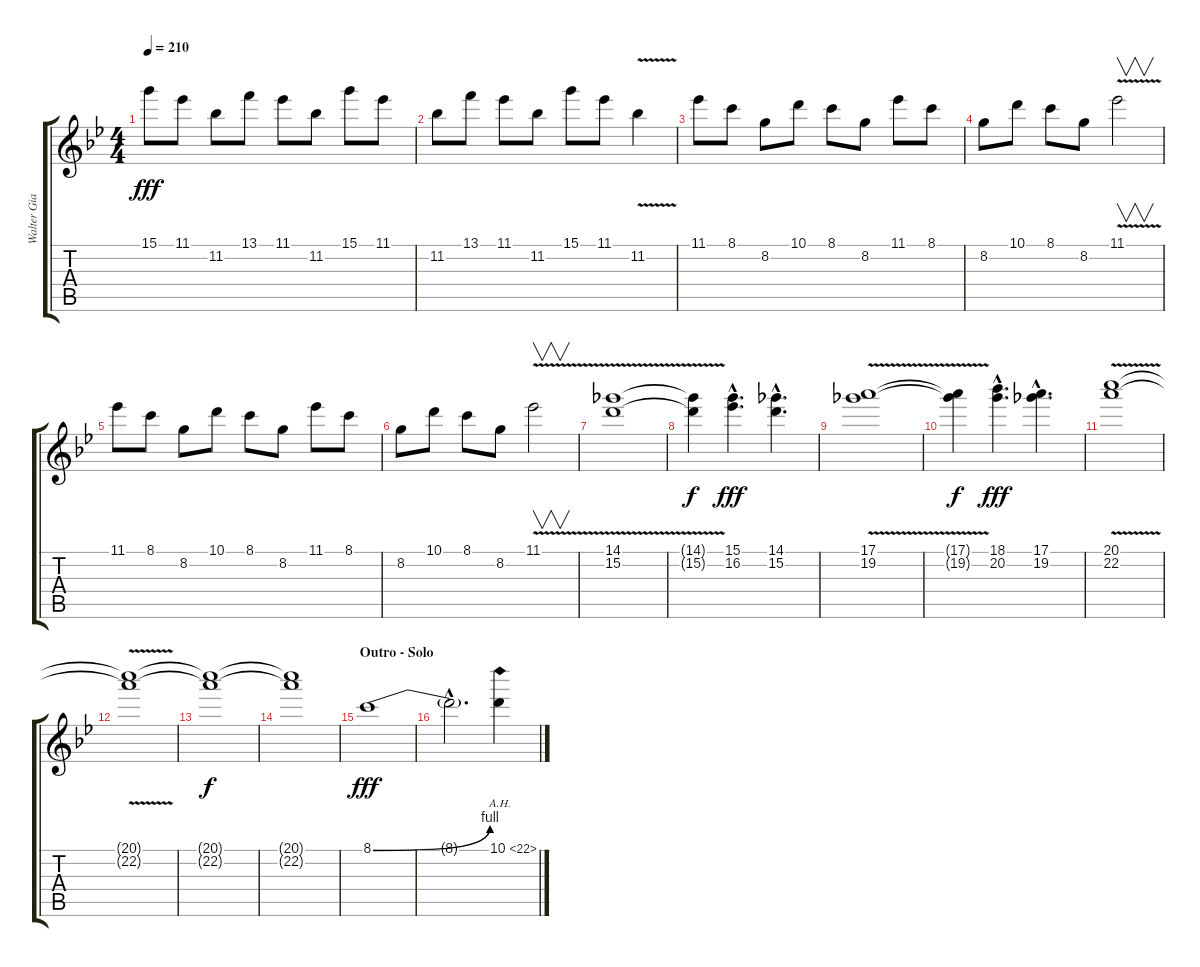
\track ("Walter Giardino" "Walter Gia") {instrument overdrivenguitar}
\staff {score tabs}
\tuning (E4 B3 G3 D3 A2 E2) {hide}
\ts (4 4)
\tempo 210
\clef g2
\ks gminor
15.1.8{dy fff} 11.1.8 11.2.8 13.1.8 11.1.8 11.2.8 15.1.8 11.1.8 |
11.2.8 13.1.8 11.1.8 11.2.8 15.1.8 11.1.8 11.2{v}.4 |
11.1.8 8.1.8 8.2.8 10.1.8 8.1.8 8.2.8 11.1.8 8.1.8 |
8.2.8 10.1.8 8.1.8 8.2.8 11.1{v}.2{v} |
11.1.8 8.1.8 8.2.8 10.1.8 8.1.8 8.2.8 11.1.8 8.1.8 |
8.2.8 10.1.8 8.1.8 8.2.8 11.1{v}.2{v} |
(14.1{v} 15.2).1 |
(14.1{t} 15.2{t}).4{dy f} (15.1{hac} 16.2{hac}).4{d dy fff} (14.1{hac} 15.2{hac}).4{d} |
(17.1{v} 19.2).1 |
(17.1{t} 19.2{t}).4{dy f} (18.1{hac} 20.2{hac}).4{d dy fff} (17.1{hac} 19.2{hac}).4{d} |
(20.1{v} 22.2).1 |
(20.1{t} 22.2{t}).1{volume 0} |
(20.1{t} 22.2{t}).1{dy f} |
(20.1{t} 22.2{t}).1 |
\section ("" "Outro - Solo")
8.1{be (bend 0 0 60 4)}.1{dy fff volume 16} |
8.1{hac t}.2{d} 10.1{ah 12}.4
